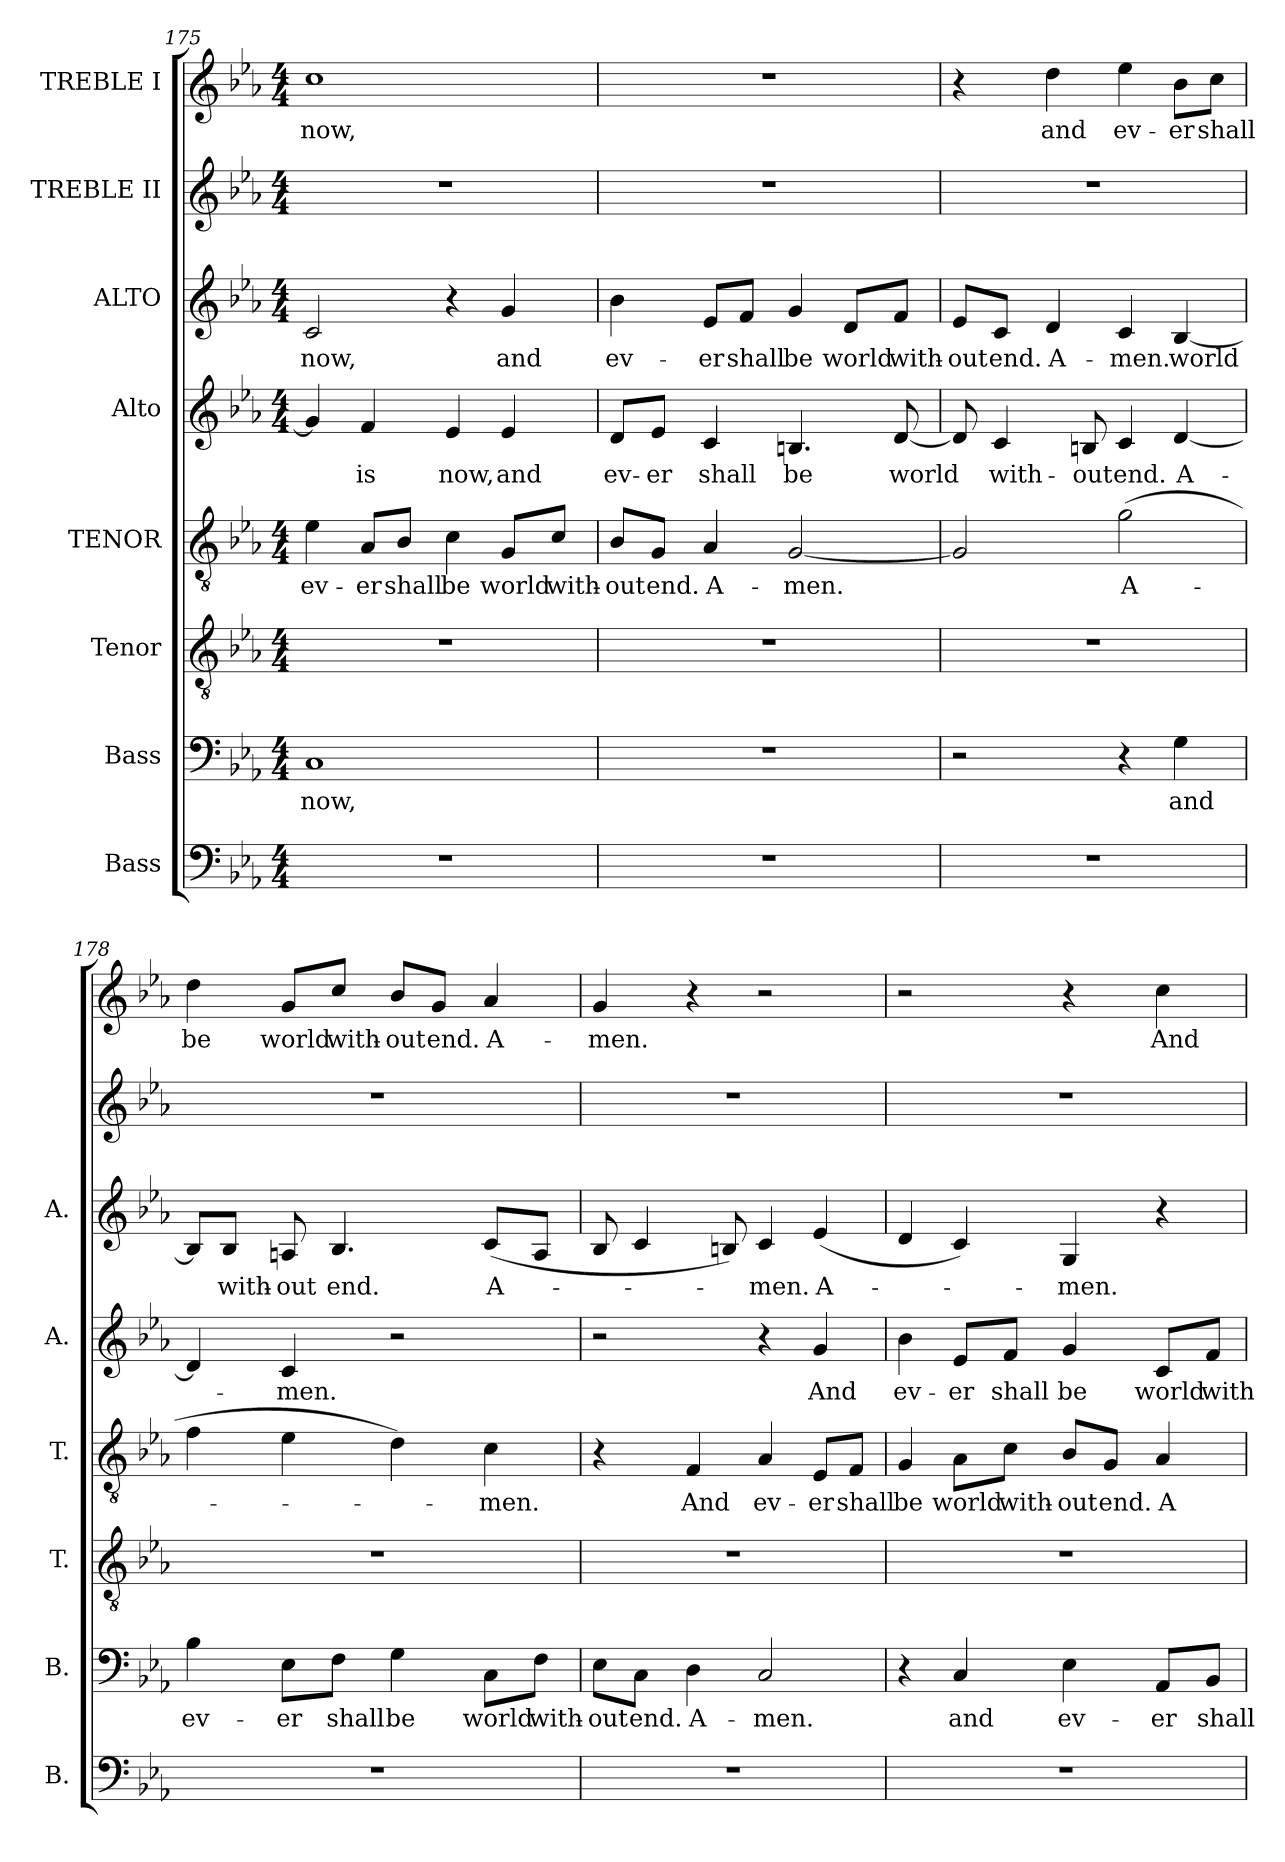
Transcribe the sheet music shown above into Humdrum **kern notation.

**kern	**kern	**text	**kern	**kern	**text	**kern	**text	**kern	**text	**kern	**kern	**text
*part8	*part7	*part7	*part6	*part5	*part5	*part4	*part4	*part3	*part3	*part2	*part1	*part1
*staff8	*staff7	*staff7	*staff6	*staff5	*staff5	*staff4	*staff4	*staff3	*staff3	*staff2	*staff1	*staff1
*I"Bass	*I"Bass	*	*I"Tenor	*I"TENOR	*	*I"Alto	*	*I"ALTO	*	*I"TREBLE II	*I"TREBLE I	*
*I'B.	*I'B.	*	*I'T.	*I'T.	*	*I'A.	*	*I'A.	*	*	*	*
*clefF4	*clefF4	*	*clefGv2	*clefGv2	*	*clefG2	*	*clefG2	*	*clefG2	*clefG2	*
*	*	*	*ITrd7c12	*ITrd7c12	*	*	*	*	*	*	*	*
*k[b-e-a-]	*k[b-e-a-]	*	*k[b-e-a-]	*k[b-e-a-]	*	*k[b-e-a-]	*	*k[b-e-a-]	*	*k[b-e-a-]	*k[b-e-a-]	*
*E-:	*E-:	*	*E-:	*E-:	*	*E-:	*	*E-:	*	*E-:	*E-:	*
*M4/4	*M4/4	*	*M4/4	*M4/4	*	*M4/4	*	*M4/4	*	*M4/4	*M4/4	*
=175	=175	=175	=175	=175	=175	=175	=175	=175	=175	=175	=175	=175
!	!	!LO:LY:b:color=#000000	!	!	!	!	!	!	!	!	!	!
!	!	!	!	!	!LO:LY:b:color=#000000	!	!	!	!	!	!	!
!	!	!	!	!	!	!	!	!	!LO:LY:b:color=#000000	!	!	!
!	!	!	!	!	!	!	!	!	!	!	!	!LO:LY:b:color=#000000
1r	1Ci	now,	1r	4E-i\	ev-	4gi/]	.	2ci/	now,	1r	1cci	now,
!	!	!	!	!	!LO:LY:b:color=#000000	!	!	!	!	!	!	!
!	!	!	!	!	!	!	!LO:LY:b:color=#000000	!	!	!	!	!
.	.	.	.	8AA-i/L	-er	4fi/	is	.	.	.	.	.
!	!	!	!	!	!LO:LY:b:color=#000000	!	!	!	!	!	!	!
.	.	.	.	8BB-i/J	shall	.	.	.	.	.	.	.
!	!	!	!	!	!LO:LY:b:color=#000000	!	!	!	!	!	!	!
!	!	!	!	!	!	!	!LO:LY:b:color=#000000	!	!	!	!	!
.	.	.	.	4Ci\	be	4e-i/	now,	4r	.	.	.	.
!	!	!	!	!	!LO:LY:b:color=#000000	!	!	!	!	!	!	!
!	!	!	!	!	!	!	!LO:LY:b:color=#000000	!	!	!	!	!
!	!	!	!	!	!	!	!	!	!LO:LY:b:color=#000000	!	!	!
.	.	.	.	8GGi/L	world	4e-i/	and	4gi/	and	.	.	.
!	!	!	!	!	!LO:LY:b:color=#000000	!	!	!	!	!	!	!
.	.	.	.	8Ci/J	with-	.	.	.	.	.	.	.
!!LO:LB:g=z
=176	=176	=176	=176	=176	=176	=176	=176	=176	=176	=176	=176	=176
!	!	!	!	!	!LO:LY:b:color=#000000	!	!	!	!	!	!	!
!	!	!	!	!	!	!	!LO:LY:b:color=#000000	!	!	!	!	!
!	!	!	!	!	!	!	!	!	!LO:LY:b:color=#000000	!	!	!
1r	1r	.	1r	8BB-i/L	-out	8di/L	ev-	4b-i\	ev-	1r	1r	.
!	!	!	!	!	!LO:LY:b:color=#000000	!	!	!	!	!	!	!
!	!	!	!	!	!	!	!LO:LY:b:color=#000000	!	!	!	!	!
.	.	.	.	8GGi/J	end.	8e-i/J	-er	.	.	.	.	.
!	!	!	!	!	!LO:LY:b:color=#000000	!	!	!	!	!	!	!
!	!	!	!	!	!	!	!LO:LY:b:color=#000000	!	!	!	!	!
!	!	!	!	!	!	!	!	!	!LO:LY:b:color=#000000	!	!	!
.	.	.	.	4AA-i/	A-	4ci/	shall	8e-i/L	-er	.	.	.
!	!	!	!	!	!	!	!	!	!LO:LY:b:color=#000000	!	!	!
.	.	.	.	.	.	.	.	8fi/J	shall	.	.	.
!	!	!	!	!	!LO:LY:b:color=#000000	!	!	!	!	!	!	!
!	!	!	!	!	!	!	!LO:LY:b:color=#000000	!	!	!	!	!
!	!	!	!	!	!	!	!	!	!LO:LY:b:color=#000000	!	!	!
.	.	.	.	[2GGi/	-men.	4.Bni/	be	4gi/	be	.	.	.
!	!	!	!	!	!	!	!	!	!LO:LY:b:color=#000000	!	!	!
.	.	.	.	.	.	.	.	8di/L	world	.	.	.
!	!	!	!	!	!	!	!LO:LY:b:color=#000000	!	!	!	!	!
!	!	!	!	!	!	!	!	!	!LO:LY:b:color=#000000	!	!	!
.	.	.	.	.	.	[8di/	world	8fi/J	with-	.	.	.
=177	=177	=177	=177	=177	=177	=177	=177	=177	=177	=177	=177	=177
!	!	!	!	!	!	!	!	!	!LO:LY:b:color=#000000	!	!	!
1r	2r	.	1r	2GGi/]	.	8di/]	.	8e-i/L	-out	1r	4r	.
!	!	!	!	!	!	!	!LO:LY:b:color=#000000	!	!	!	!	!
!	!	!	!	!	!	!	!	!	!LO:LY:b:color=#000000	!	!	!
.	.	.	.	.	.	4ci/	with-	8ci/J	end.	.	.	.
!	!	!	!	!	!	!	!	!	!LO:LY:b:color=#000000	!	!	!
!	!	!	!	!	!	!	!	!	!	!	!	!LO:LY:b:color=#000000
.	.	.	.	.	.	.	.	4di/	A-	.	4ddi\	and
!	!	!	!	!	!	!	!LO:LY:b:color=#000000	!	!	!	!	!
.	.	.	.	.	.	8Bni/	-out	.	.	.	.	.
!	!	!	!	!	!LO:LY:b:color=#000000	!	!	!	!	!	!	!
!	!	!	!	!	!	!	!LO:LY:b:color=#000000	!	!	!	!	!
!	!	!	!	!	!	!	!	!	!LO:LY:b:color=#000000	!	!	!
!	!	!	!	!	!	!	!	!	!	!	!	!LO:LY:b:color=#000000
.	4r	.	.	(2Gi\	A-	4ci/	end.	4ci/	-men.	.	4ee-i\	ev-
!	!	!LO:LY:b:color=#000000	!	!	!	!	!	!	!	!	!	!
!	!	!	!	!	!	!	!LO:LY:b:color=#000000	!	!	!	!	!
!	!	!	!	!	!	!	!	!	!LO:LY:b:color=#000000	!	!	!
!	!	!	!	!	!	!	!	!	!	!	!	!LO:LY:b:color=#000000
.	4Gi\	and	.	.	.	[4di/	A-	[4B-i/	world	.	8b-i\L	-er
!	!	!	!	!	!	!	!	!	!	!	!	!LO:LY:b:color=#000000
.	.	.	.	.	.	.	.	.	.	.	8cci\J	shall
=178	=178	=178	=178	=178	=178	=178	=178	=178	=178	=178	=178	=178
!	!	!LO:LY:b:color=#000000	!	!	!	!	!	!	!	!	!	!
!	!	!	!	!	!	!	!	!	!	!	!	!LO:LY:b:color=#000000
1r	4B-i\	ev-	1r	4Fi\	.	4di/]	.	8B-i/L]	.	1r	4ddi\	be
!	!	!	!	!	!	!	!	!	!LO:LY:b:color=#000000	!	!	!
.	.	.	.	.	.	.	.	8B-i/J	with-	.	.	.
!	!	!LO:LY:b:color=#000000	!	!	!	!	!	!	!	!	!	!
!	!	!	!	!	!	!	!LO:LY:b:color=#000000	!	!	!	!	!
!	!	!	!	!	!	!	!	!	!LO:LY:b:color=#000000	!	!	!
!	!	!	!	!	!	!	!	!	!	!	!	!LO:LY:b:color=#000000
.	8E-i\L	-er	.	4E-i\	.	4ci/	-men.	8Ani/	-out	.	8gi/L	world
!	!	!LO:LY:b:color=#000000	!	!	!	!	!	!	!	!	!	!
!	!	!	!	!	!	!	!	!	!LO:LY:b:color=#000000	!	!	!
!	!	!	!	!	!	!	!	!	!	!	!	!LO:LY:b:color=#000000
.	8Fi\J	shall	.	.	.	.	.	4.B-i/	end.	.	8cci/J	with-
!	!	!LO:LY:b:color=#000000	!	!	!	!	!	!	!	!	!	!
!	!	!	!	!	!	!	!	!	!	!	!	!LO:LY:b:color=#000000
.	4Gi\	be	.	4Di\)	.	2r	.	.	.	.	8b-i/L	-out
!	!	!	!	!	!	!	!	!	!	!	!	!LO:LY:b:color=#000000
.	.	.	.	.	.	.	.	.	.	.	8gi/J	end.
!	!	!LO:LY:b:color=#000000	!	!	!	!	!	!	!	!	!	!
!	!	!	!	!	!LO:LY:b:color=#000000	!	!	!	!	!	!	!
!	!	!	!	!	!	!	!	!	!LO:LY:b:color=#000000	!	!	!
!	!	!	!	!	!	!	!	!	!	!	!	!LO:LY:b:color=#000000
.	8Ci\L	world	.	4Ci\	-men.	.	.	(8ci/L	A-	.	4a-i/	A-
!	!	!LO:LY:b:color=#000000	!	!	!	!	!	!	!	!	!	!
.	8Fi\J	with-	.	.	.	.	.	8Ai/J	.	.	.	.
=179	=179	=179	=179	=179	=179	=179	=179	=179	=179	=179	=179	=179
!	!	!LO:LY:b:color=#000000	!	!	!	!	!	!	!	!	!	!
!	!	!	!	!	!	!	!	!	!	!	!	!LO:LY:b:color=#000000
1r	8E-i\L	-out	1r	4r	.	2r	.	8B-i/	.	1r	4gi/	-men.
!	!	!LO:LY:b:color=#000000	!	!	!	!	!	!	!	!	!	!
.	8Ci\J	end.	.	.	.	.	.	4ci/	.	.	.	.
!	!	!LO:LY:b:color=#000000	!	!	!	!	!	!	!	!	!	!
!	!	!	!	!	!LO:LY:b:color=#000000	!	!	!	!	!	!	!
.	4Di\	A-	.	4FFi/	And	.	.	.	.	.	4r	.
.	.	.	.	.	.	.	.	8Bni/)	.	.	.	.
!	!	!LO:LY:b:color=#000000	!	!	!	!	!	!	!	!	!	!
!	!	!	!	!	!LO:LY:b:color=#000000	!	!	!	!	!	!	!
!	!	!	!	!	!	!	!	!	!LO:LY:b:color=#000000	!	!	!
.	2Ci/	-men.	.	4AA-i/	ev-	4r	.	4ci/	-men.	.	2r	.
!	!	!	!	!	!LO:LY:b:color=#000000	!	!	!	!	!	!	!
!	!	!	!	!	!	!	!LO:LY:b:color=#000000	!	!	!	!	!
!	!	!	!	!	!	!	!	!	!LO:LY:b:color=#000000	!	!	!
.	.	.	.	8EE-i/L	-er	4gi/	And	(4e-i/	A-	.	.	.
!	!	!	!	!	!LO:LY:b:color=#000000	!	!	!	!	!	!	!
.	.	.	.	8FFi/J	shall	.	.	.	.	.	.	.
!!LO:PB:g=z
=180	=180	=180	=180	=180	=180	=180	=180	=180	=180	=180	=180	=180
!	!	!	!	!	!LO:LY:b:color=#000000	!	!	!	!	!	!	!
!	!	!	!	!	!	!	!LO:LY:b:color=#000000	!	!	!	!	!
1r	4r	.	1r	4GGi/	be	4b-i\	ev-	4di/	.	1r	2r	.
!	!	!LO:LY:b:color=#000000	!	!	!	!	!	!	!	!	!	!
!	!	!	!	!	!LO:LY:b:color=#000000	!	!	!	!	!	!	!
!	!	!	!	!	!	!	!LO:LY:b:color=#000000	!	!	!	!	!
.	4Ci/	and	.	8AA-i\L	world	8e-i/L	-er	4ci/)	.	.	.	.
!	!	!	!	!	!LO:LY:b:color=#000000	!	!	!	!	!	!	!
!	!	!	!	!	!	!	!LO:LY:b:color=#000000	!	!	!	!	!
.	.	.	.	8Ci\J	with-	8fi/J	shall	.	.	.	.	.
!	!	!LO:LY:b:color=#000000	!	!	!	!	!	!	!	!	!	!
!	!	!	!	!	!LO:LY:b:color=#000000	!	!	!	!	!	!	!
!	!	!	!	!	!	!	!LO:LY:b:color=#000000	!	!	!	!	!
!	!	!	!	!	!	!	!	!	!LO:LY:b:color=#000000	!	!	!
.	4E-i\	ev-	.	8BB-i/L	-out	4gi/	be	4Gi/	-men.	.	4r	.
!	!	!	!	!	!LO:LY:b:color=#000000	!	!	!	!	!	!	!
.	.	.	.	8GGi/J	end.	.	.	.	.	.	.	.
!	!	!LO:LY:b:color=#000000	!	!	!	!	!	!	!	!	!	!
!	!	!	!	!	!LO:LY:b:color=#000000	!	!	!	!	!	!	!
!	!	!	!	!	!	!	!LO:LY:b:color=#000000	!	!	!	!	!
!	!	!	!	!	!	!	!	!	!	!	!	!LO:LY:b:color=#000000
.	8AA-i/L	-er	.	4AA-i/	A-	8ci/L	world	4r	.	.	4cci\	And
!	!	!LO:LY:b:color=#000000	!	!	!	!	!	!	!	!	!	!
!	!	!	!	!	!	!	!LO:LY:b:color=#000000	!	!	!	!	!
.	8BB-i/J	shall	.	.	.	8fi/J	with-	.	.	.	.	.
=	=	=	=	=	=	=	=	=	=	=	=	=
*-	*-	*-	*-	*-	*-	*-	*-	*-	*-	*-	*-	*-
